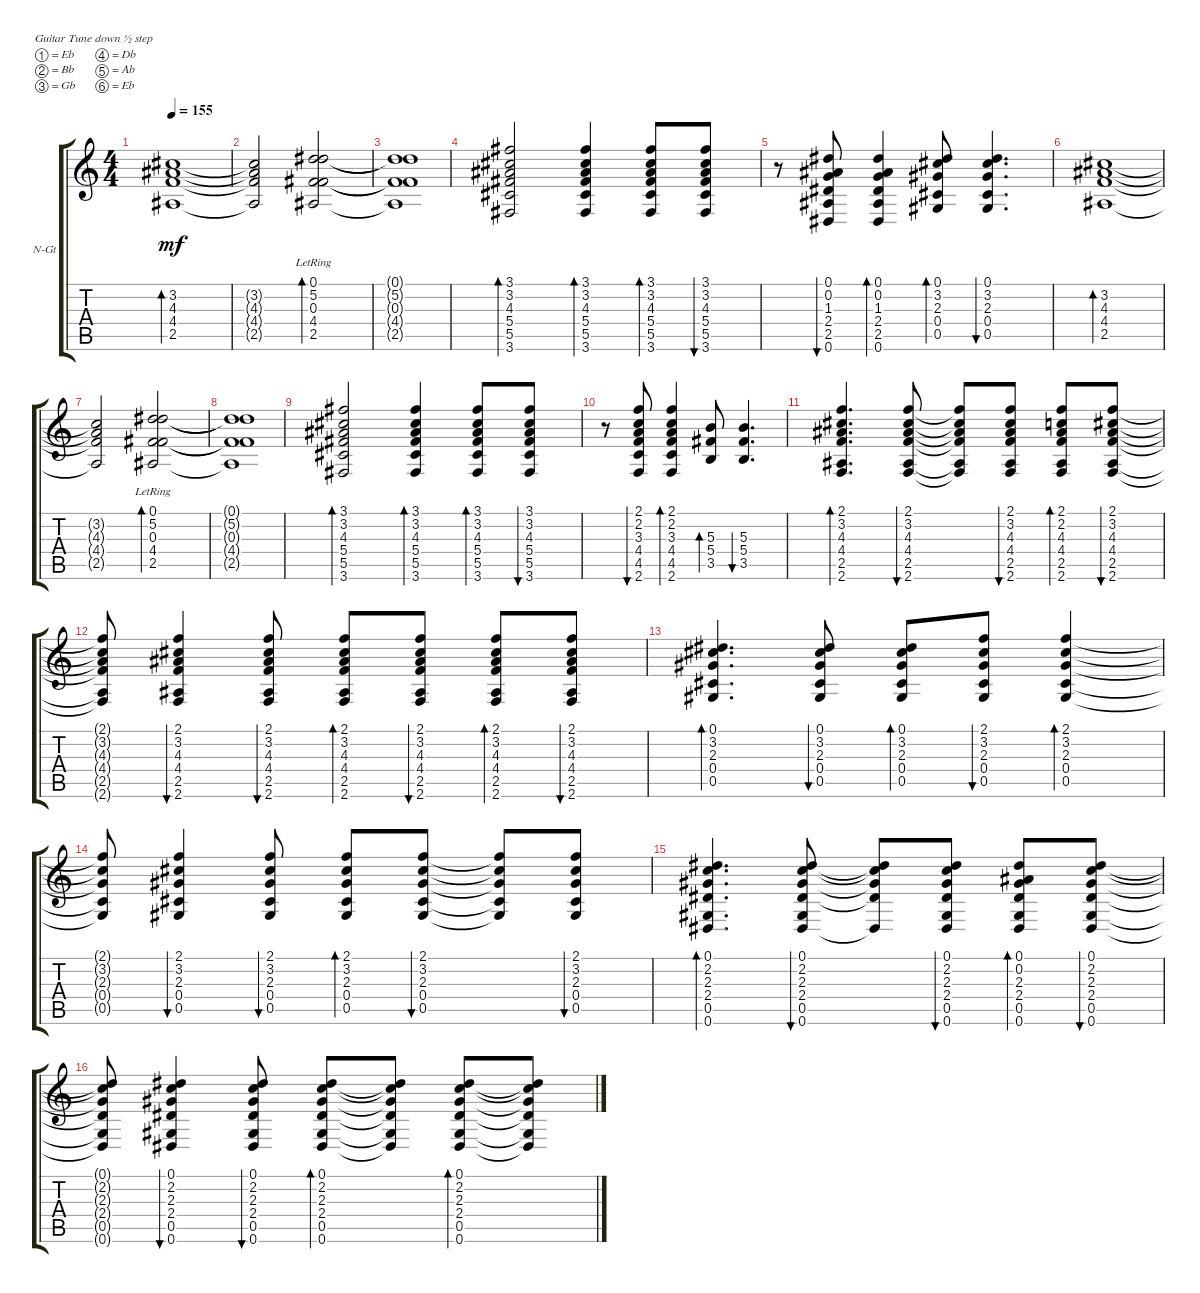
\defaultSystemsLayout 4
\bracketExtendMode groupsimilarinstruments
\firstSystemTrackNameOrientation horizontal
\otherSystemsTrackNameOrientation horizontal
\track ("Guitar 2" "N-Gt") {instrument acousticguitarnylon}
\staff {score tabs}
\tuning (Eb4 Bb3 Gb3 Db3 Ab2 Eb2)
\ts (4 4)
\tempo 155
\clef g2
\scale
0.333333
\ks c
(2.5 4.4 4.3 3.2).1{bd 92 dy mf} |
\scale
0.333333 (2.5{t} 4.4{t} 4.3{t} 3.2{t}).2 (2.5{lr} 4.4 0.3 5.2 0.1).2{bd 123} |
\scale
0.333333 (2.5{t} 4.4{t} 0.3{t} 5.2{t} 0.1{t}).1 |
\scale
0.333333 (3.6 5.5 5.4 4.3 3.2 3.1).2{bd 30} (3.6 5.5 5.4 4.3 3.2 3.1).4{bd 30} (3.6 5.5 5.4 4.3 3.2 3.1).8{bd 30} (3.6 5.5 5.4 4.3 3.2 3.1).8{bu 30} |
\scale
0.333333 r.8 (0.6 2.5 2.4 1.3 0.2 0.1).8{bu 30} (0.6 2.5 2.4 1.3 0.2 0.1).4{bd 30} (0.5 0.4 2.3 3.2 0.1).8{bd 30} (0.5 0.4 2.3 3.2 0.1).4{d bu 30} |
\scale
0.333333 (2.5 4.4 4.3 3.2).1{bd 104} |
\scale
0.333333 (2.5{t} 4.4{t} 4.3{t} 3.2{t}).2 (2.5{lr} 4.4 0.3 5.2 0.1).2{bd 150} |
\scale
0.333333 (2.5{t} 4.4{t} 0.3{t} 5.2{t} 0.1{t}).1 |
\scale
0.333333 (3.6 5.5 5.4 4.3 3.2 3.1).2{bd 30} (3.6 5.5 5.4 4.3 3.2 3.1).4{bd 30} (3.6 5.5 5.4 4.3 3.2 3.1).8{bd 30} (3.6 5.5 5.4 4.3 3.2 3.1).8{bu 30} |
\scale
0.333333 r.8 (2.6 4.5 4.4 3.3 2.2 2.1).8{bu 30} (2.6 4.5 4.4 3.3 2.2 2.1).4{bd 30} (3.5 5.4 5.3).8{bd 30} (3.5 5.4 5.3).4{d bu 30} |
\scale
0.333333 (2.6 2.5 4.4 4.3 3.2 2.1).4{d bd 57} (2.6 2.5 4.4 4.3 3.2 2.1).8{bu 47} (2.6{t} 2.5{t} 4.4{t} 4.3{t} 3.2{t} 2.1{t}).8 (2.6 2.5 4.4 4.3 3.2 2.1).8{bu 44} (2.6 2.5 4.4 4.3 2.2 2.1).8{bd 43} (2.6 2.5 4.4 4.3 3.2 2.1).8{bu 43} |
\scale
0.333333 (2.6{t} 2.5{t} 4.4{t} 4.3{t} 3.2{t} 2.1{t}).8 (2.6 2.5 4.4 4.3 3.2 2.1).4{bu 58} (2.6 2.5 4.4 4.3 3.2 2.1).8{bu 49} (2.6 2.5 4.4 4.3 3.2 2.1).8{bd 44} (2.6 2.5 4.4 4.3 3.2 2.1).8{bu 44} (2.6 2.5 4.4 4.3 3.2 2.1).8{bd 44} (2.6 2.5 4.4 4.3 3.2 2.1).8{bu 44} |
\scale
0.333333 (0.5 0.4 2.3 3.2 0.1).4{d bd 80} (0.5 0.4 2.3 3.2 0.1).8{bu 51} (0.5 0.4 2.3 3.2 0.1).8{bd 51} (0.5 0.4 2.3 3.2 2.1).8{bu 51} (0.5 0.4 2.3 3.2 2.1).4{bd 68} |
\scale
0.333333 (0.5{t} 0.4{t} 2.3{t} 3.2{t} 2.1{t}).8 (0.5 0.4 2.3 3.2 2.1).4{bu 67} (0.5 0.4 2.3 3.2 2.1).8{bu 47} (0.5 0.4 2.3 3.2 2.1).8{bd 46} (0.5 0.4 2.3 3.2 2.1).8{bu 45} (0.5{t} 0.4{t} 2.3{t} 3.2{t} 2.1{t}).8 (0.5 0.4 2.3 3.2 2.1).8{bu 44} |
\scale
0.333333 (0.6 0.5 2.4 2.3 2.2 0.1).4{d bd 43} (0.6 0.5 2.4 2.3 2.2 0.1).8{bu 34} (0.6{t} 2.4{t} 2.3{t} 2.2{t} 0.1{t}).8 (0.6 0.5 2.4 2.3 2.2 0.1).8{bu 35} (0.6 0.5 2.4 2.3 0.2 0.1).8{bd 34} (0.6 0.5 2.4 2.3 2.2 0.1).8{bu 34} |
\scale
0.333333 (0.6{t} 0.5{t} 2.4{t} 2.3{t} 2.2{t} 0.1{t}).8 (0.6 0.5 2.4 2.3 2.2 0.1).4{bu 40} (0.6 0.5 2.4 2.3 2.2 0.1).8{bu 34} (0.6 0.5 2.4 2.3 2.2 0.1).8{bd 32} (0.6{t} 0.5{t} 2.4{t} 2.3{t} 2.2{t} 0.1{t}).8 (0.6 0.5 2.4 2.3 2.2 0.1).8{bd 34} (0.6{t} 0.5{t} 2.4{t} 2.3{t} 2.2{t} 0.1{t}).8
